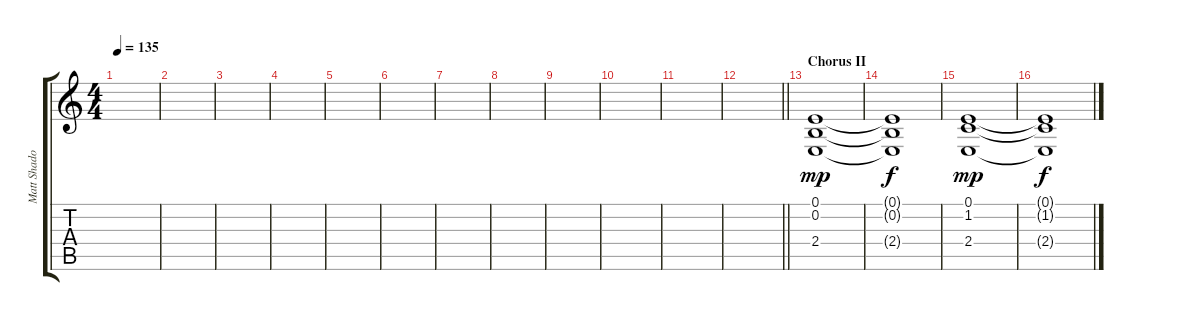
\track ("Matt Shadows (Keyboard)" "Matt Shado") {instrument stringensemble2}
\staff {score tabs}
\tuning (E4 B3 G3 D3 A2 E2) {hide}
\ts (4 4)
\tempo 135
\clef g2
\ks c
|
|
|
|
|
|
|
|
|
|
|
\barLineRight lightlight
|
\section ("" "Chorus II")
(0.1 0.2 2.4).1{dy mp} |
(0.1{t} 0.2{t} 2.4{t}).1{dy f} |
(0.1 1.2 2.4).1{dy mp} |
(0.1{t} 1.2{t} 2.4{t}).1{dy f}
